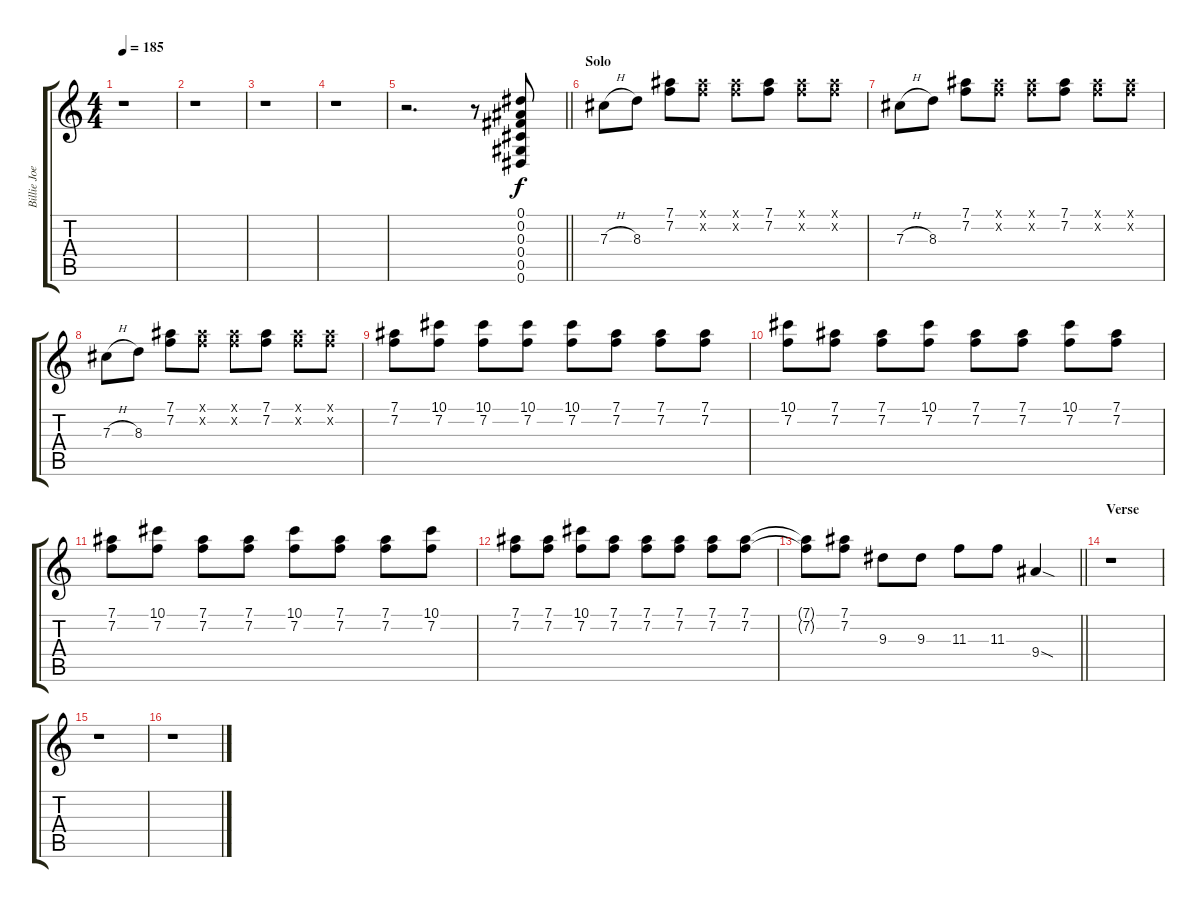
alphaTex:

\track ("Billie Joe" "Billie Joe") {instrument distortionguitar}
\staff {score tabs}
\tuning (Eb4 Bb3 Gb3 Db3 Ab2 Eb2) {hide}
\ts (4 4)
\tempo 185
\clef g2
\ks c
r.1{dy f} |
r.1 |
r.1 |
r.1 |
\barLineRight lightlight
r.2{d} r.8 (0.1 0.2 0.3 0.4 0.5 0.6).8 |
\section ("" "Solo")
7.3{h}.8 8.3.8 (7.1 7.2).8 (7.1{x} 7.2{x}).8 (7.1{x} 7.2{x}).8 (7.1 7.2).8 (7.1{x} 7.2{x}).8 (7.1{x} 7.2{x}).8 |
7.3{h}.8 8.3.8 (7.1 7.2).8 (7.1{x} 7.2{x}).8 (7.1{x} 7.2{x}).8 (7.1 7.2).8 (7.1{x} 7.2{x}).8 (7.1{x} 7.2{x}).8 |
7.3{h}.8 8.3.8 (7.1 7.2).8 (7.1{x} 7.2{x}).8 (7.1{x} 7.2{x}).8 (7.1 7.2).8 (7.1{x} 7.2{x}).8 (7.1{x} 7.2{x}).8 |
(7.1 7.2).8 (10.1 7.2).8 (10.1 7.2).8 (10.1 7.2).8 (10.1 7.2).8 (7.1 7.2).8 (7.1 7.2).8 (7.1 7.2).8 |
(10.1 7.2).8 (7.1 7.2).8 (7.1 7.2).8 (10.1 7.2).8 (7.1 7.2).8 (7.1 7.2).8 (10.1 7.2).8 (7.1 7.2).8 |
(7.1 7.2).8 (10.1 7.2).8 (7.1 7.2).8 (7.1 7.2).8 (10.1 7.2).8 (7.1 7.2).8 (7.1 7.2).8 (10.1 7.2).8 |
(7.1 7.2).8 (7.1 7.2).8 (10.1 7.2).8 (7.1 7.2).8 (7.1 7.2).8 (7.1 7.2).8 (7.1 7.2).8 (7.1 7.2).8 |
\barLineRight lightlight
(7.1{t} 7.2{t}).8 (7.1 7.2).8 9.3.8 9.3.8 11.3.8 11.3.8 9.4{sod}.4 |
\section ("" "Verse")
r.1 |
r.1 |
r.1
